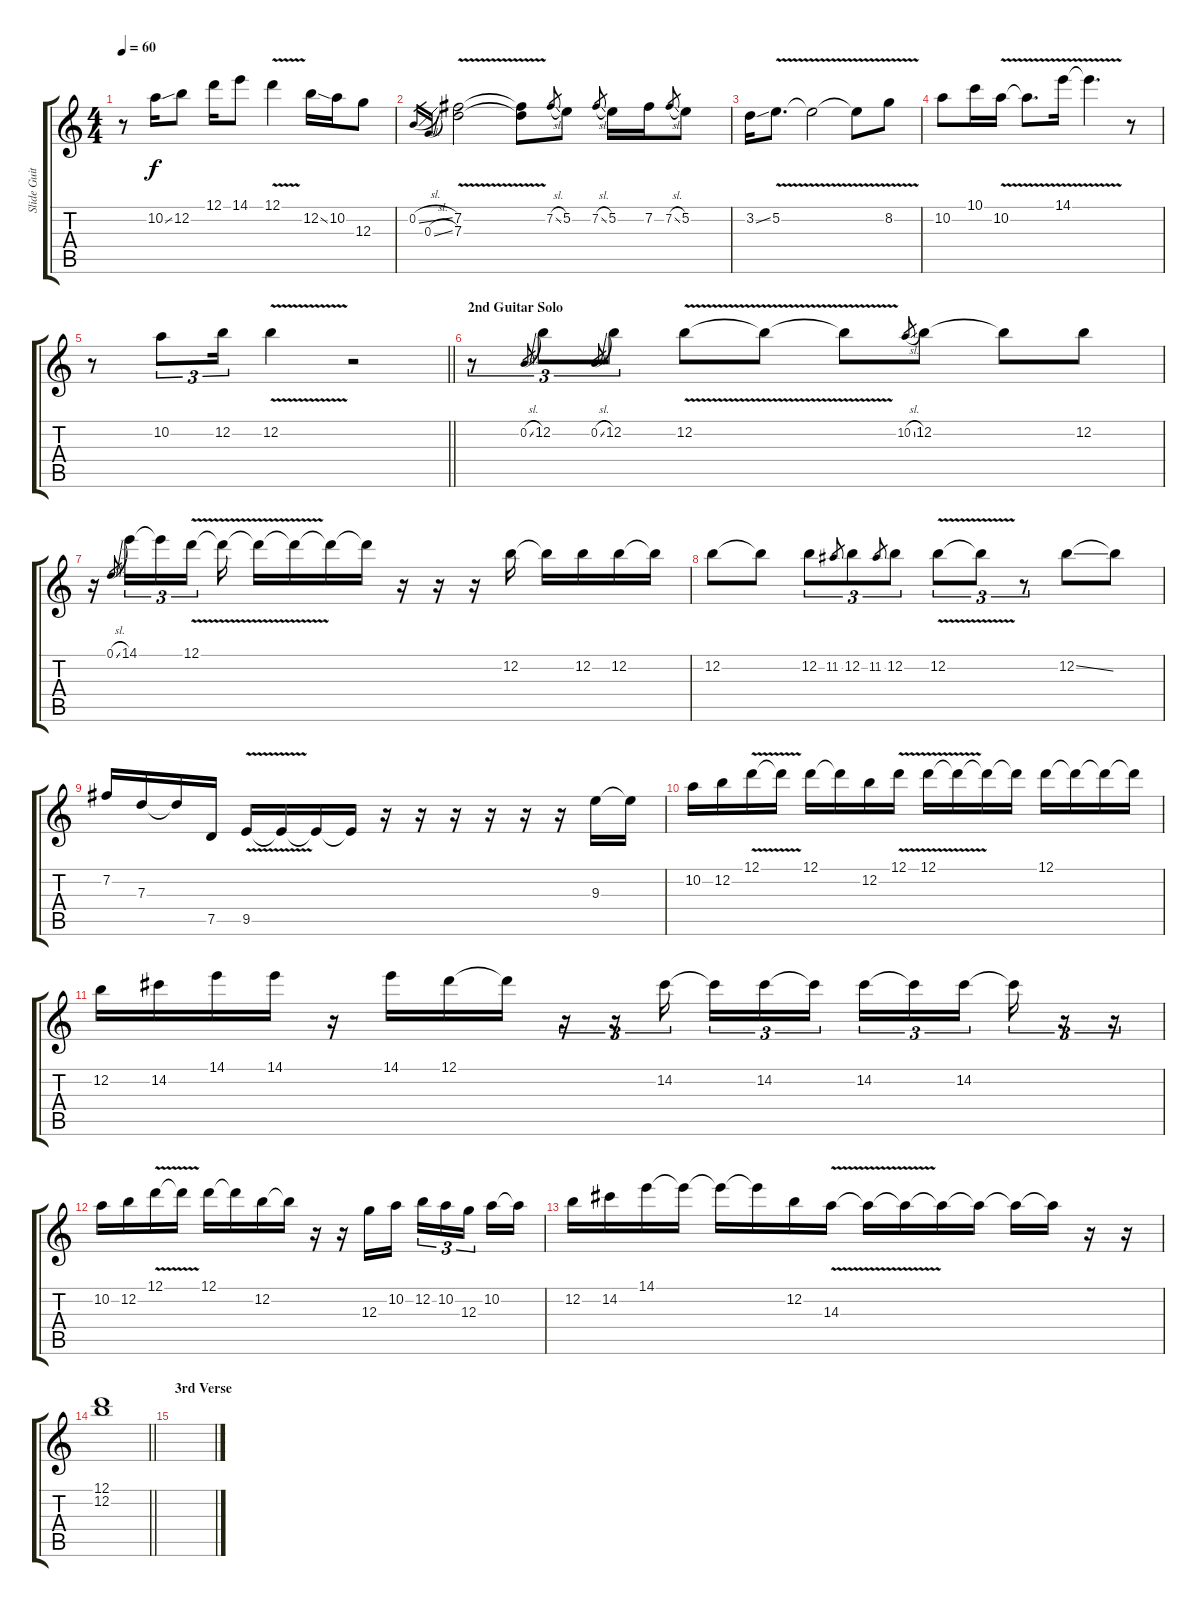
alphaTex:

\track ("Slide Guitar in Open G" "Slide Guit") {instrument electricguitarjazz}
\staff {score tabs}
\tuning (D4 B3 G3 D3 G2 D2) {hide}
\ts (4 4)
\tempo 60
\clef g2
\ks c
r.8{dy f} 10.2{ss}.16 12.2.8 12.1.16 14.1.8 12.1{v}.4 12.2{ss}.16 10.2.16 12.3.8 |
0.2{sl}.16{gr} 0.3{sl}.16{gr} (7.2{v} 7.3{v}).2 (7.2{t} 7.3{t}).8 7.2{sl}.8{gr} 5.2.8 7.2{sl}.8{gr} 5.2.16 7.2.16 7.2{sl}.8{gr} 5.2.8 |
3.2{ss}.16 5.2{v}.8{d} 5.2{v t}.2 5.2{v t}.8 8.2{v}.8 |
10.2.8 10.1.16 10.2{v}.16 10.2{t}.8{d} 14.1{v}.16 14.1{v t}.4{d} r.8 |
\barLineRight lightlight
r.8 10.2.8{tu (3 2)} 12.2.16{tu (3 2)} 12.2{v}.4 r.2 |
\section ("" "2nd Guitar Solo")
r.8{tu (3 2)} 0.2{sl}.8{gr} 12.2.8{tu (3 2)} 0.2{sl}.8{gr} 12.2.8{tu (3 2)} 12.2{v}.8 12.2{t}.8 12.2{v t}.8 10.2{sl}.8{gr} 12.2.8 12.2{t}.8 12.2.8 |
r.16 0.1{sl}.8{gr} 14.1.16{tu (3 2)} 14.1{t}.16{tu (3 2)} 12.1{v}.16{tu (3 2) beam splitsecondary} 12.1{t}.16 12.1{v t}.16 12.1{t}.16 12.1{t}.16 12.1{t}.16 r.16 r.16 r.16 12.2.16 12.2{t}.16 12.2.16 12.2.16 12.2{t}.16 |
12.2.8 12.2{t}.8 12.2.8{tu (3 2)} 11.2.8{gr} 12.2.8{tu (3 2)} 11.2.8{gr} 12.2.8{tu (3 2)} 12.2{v}.8{tu (3 2)} 12.2{t}.8{tu (3 2)} r.8{tu (3 2)} 12.2{ss}.8 12.2{t}.8 |
7.2.16 7.3.16 7.3{t}.16 7.5.16 9.5{v}.16 9.5{t}.16 9.5{t}.16 9.5{t}.16 r.16 r.16 r.16 r.16 r.16 r.16 9.3.16 9.3{t}.16 |
10.2.16 12.2.16 12.1{v}.16 12.1{t}.16 12.1.16 12.1{t}.16 12.2.16 12.1{v}.16 12.1{v}.16 12.1{t}.16 12.1{t}.16 12.1{t}.16 12.1.16 12.1{t}.16 12.1{t}.16 12.1{t}.16 |
12.2.16 14.2.16 14.1.16 14.1.16 r.16 14.1.16 12.1.16 12.1{t}.16 r.16{tu (3 2)} r.16{tu (3 2)} 14.2.16{tu (3 2) beam splitsecondary} 14.2{t}.16{tu (3 2)} 14.2.16{tu (3 2)} 14.2{t}.16{tu (3 2)} 14.2.16{tu (3 2)} 14.2{t}.16{tu (3 2)} 14.2.16{tu (3 2) beam splitsecondary} 14.2{t}.16{tu (3 2)} r.16{tu (3 2)} r.16{tu (3 2)} |
10.2.16 12.2.16 12.1{v}.16 12.1{t}.16 12.1.16 12.1{t}.16 12.2.16 12.2{t}.16 r.16 r.16 12.3.16 10.2.16 12.2.16{tu (3 2)} 10.2.16{tu (3 2)} 12.3.16{tu (3 2) beam splitsecondary} 10.2.16 10.2{t}.16 |
12.2.16 14.2.16 14.1.16 14.1{t}.16 14.1{t}.16 14.1{t}.16 12.2.16 14.3{v}.16 14.3{v t}.16 14.3{t}.16 14.3{t}.16 14.3{t}.16 14.3{t}.16 14.3{t}.16 r.16 r.16 |
\barLineRight lightlight
(12.1 12.2).1 |
\section ("" "3rd Verse")
